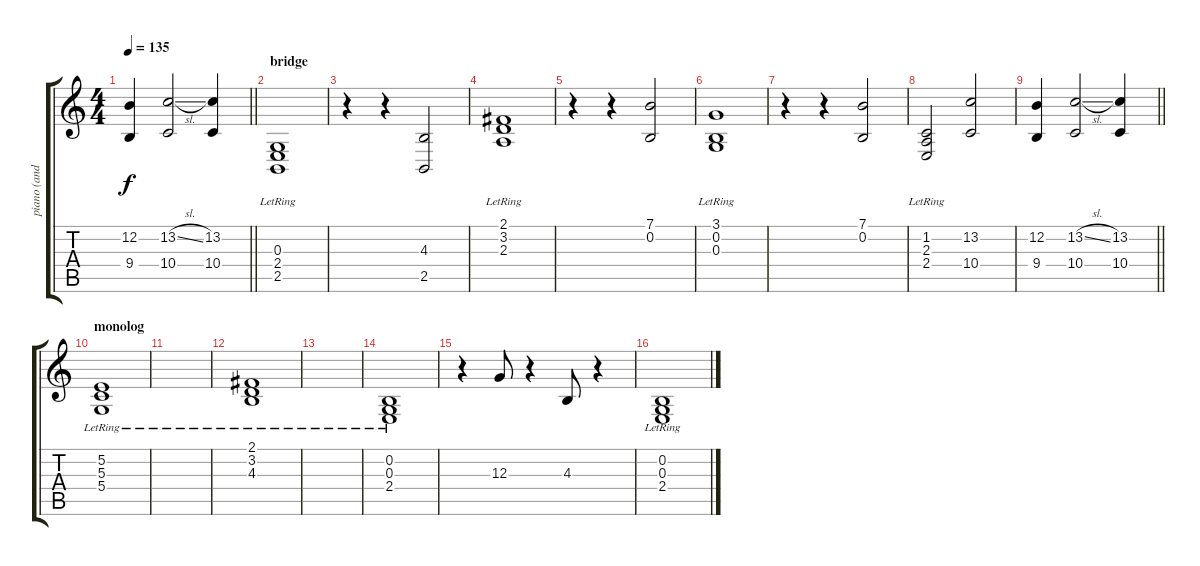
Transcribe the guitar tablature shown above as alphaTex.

\track ("piano (andhika)" "piano (and") {instrument brightacousticpiano}
\staff {score tabs}
\tuning (E4 B3 G3 D3 A2 E2) {hide}
\ts (4 4)
\tempo 135
\clef g2
\barLineRight lightlight
\ks c
(12.2 9.4).4{dy f} (13.2{sl} 10.4).2 (13.2 10.4).4 |
\section ("" "bridge")
(0.3 2.4{lr} 2.5).1 |
r.4 r.4 (4.3 2.5).2 |
(2.1 3.2 2.3{lr}).1 |
r.4 r.4 (7.1 0.2).2 |
(3.1 0.2{lr} 0.3).1 |
r.4 r.4 (7.1 0.2).2 |
(1.2 2.3{lr} 2.4).2 (13.2 10.4).2 |
\barLineRight lightlight
(12.2 9.4).4 (13.2{sl} 10.4).2 (13.2 10.4).4 |
\section ("" "monolog")
(5.2 5.3{lr} 5.4).1 |
|
(2.1{lr} 3.2 4.3).1 |
|
(0.2 0.3{lr} 2.4).1 |
r.4 12.3.8 r.4 4.3.8 r.4 |
(0.2 0.3 2.4{lr}).1
